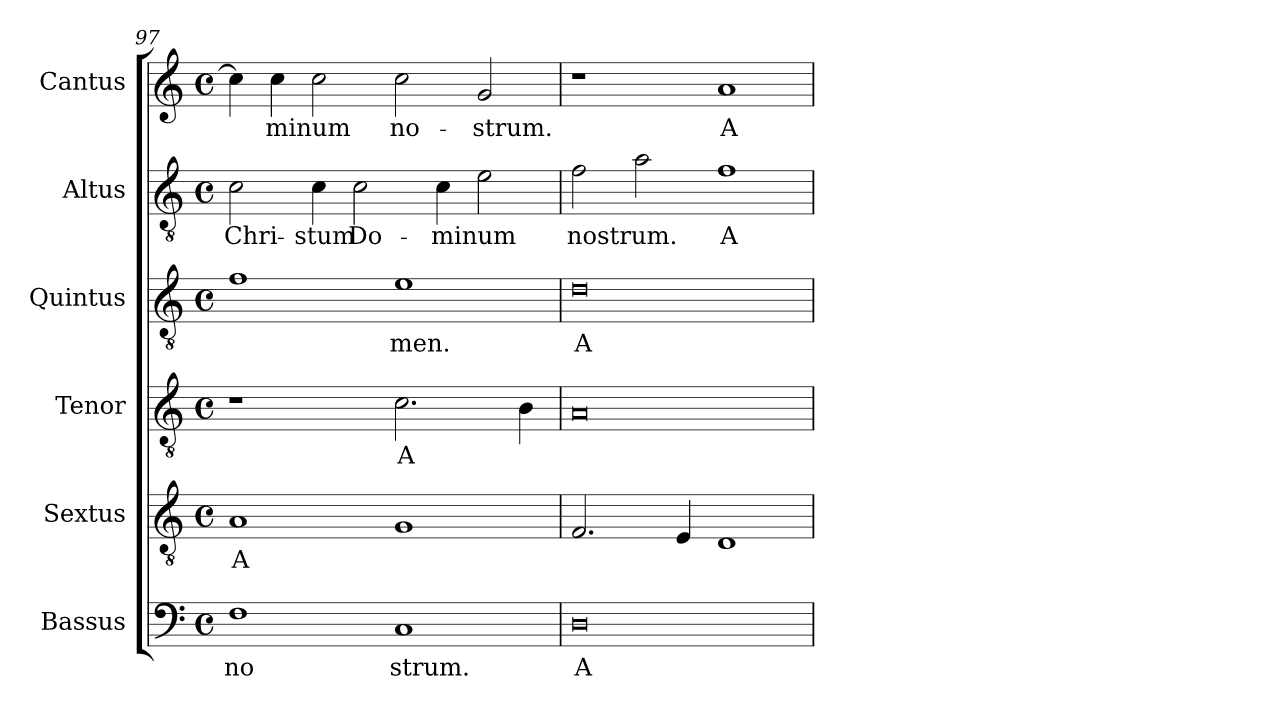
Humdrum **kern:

**kern	**text	**kern	**text	**kern	**text	**kern	**text	**kern	**text	**kern	**text
*part6	*part6	*part5	*part5	*part4	*part4	*part3	*part3	*part2	*part2	*part1	*part1
*staff6	*staff6	*staff5	*staff5	*staff4	*staff4	*staff3	*staff3	*staff2	*staff2	*staff1	*staff1
*I"Bassus	*	*I"Sextus	*	*I"Tenor	*	*I"Quintus	*	*I"Altus	*	*I"Cantus	*
*clefF4	*	*clefGv2	*	*clefGv2	*	*clefGv2	*	*clefGv2	*	*clefG2	*
*M4/4	*	*M4/4	*	*M4/4	*	*M4/4	*	*M4/4	*	*M4/4	*
*met(c)	*	*met(c)	*	*met(c)	*	*met(c)	*	*met(c)	*	*met(c)	*
=97	=97	=97	=97	=97	=97	=97	=97	=97	=97	=97	=97
!	!LO:LY:b:cj	!	!LO:LY:b:cj	!	!	!	!	!	!LO:LY:b:cj	!	!
1F	no	1A	A	1r	.	1f	.	2c\	Chri-	4cc\]	.
!	!	!	!	!	!	!	!	!	!	!	!LO:LY:b
.	.	.	.	.	.	.	.	.	.	4cc\	-minum
!	!	!	!	!	!	!	!	!	!LO:LY:b:cj	!	!
.	.	.	.	.	.	.	.	4c\	-stum	2cc\	.
!	!	!	!	!	!	!	!	!	!LO:LY:b:cj	!	!
.	.	.	.	.	.	.	.	2c\	Do-	.	.
!	!LO:LY:b:cj	!	!	!	!LO:LY:b:cj	!	!LO:LY:b:cj	!	!	!	!LO:LY:b:cj
1C	strum.	1G	.	2.c\	A	1e	men.	.	.	2cc\	no-
!	!	!	!	!	!	!	!	!	!LO:LY:b	!	!
.	.	.	.	.	.	.	.	4c\	-minum	.	.
!	!	!	!	!	!	!	!	!	!	!	!LO:LY:b:cj
.	.	.	.	.	.	.	.	2e\	.	2g/	-strum.
.	.	.	.	4B\	.	.	.	.	.	.	.
=98	=98	=98	=98	=98	=98	=98	=98	=98	=98	=98	=98
!	!LO:LY:b:cj	!	!	!	!	!	!LO:LY:b:cj	!	!LO:LY:b	!	!
0D	A	2.F/	.	0A	.	0d	A	2f\	nostrum.	1r	.
.	.	.	.	.	.	.	.	2a\	.	.	.
.	.	4E/	.	.	.	.	.	.	.	.	.
!	!	!	!	!	!	!	!	!	!LO:LY:b:cj	!	!LO:LY:b:cj
.	.	1D	.	.	.	.	.	1f	A-	1a	A-
=	=	=	=	=	=	=	=	=	=	=	=
*-	*-	*-	*-	*-	*-	*-	*-	*-	*-	*-	*-
